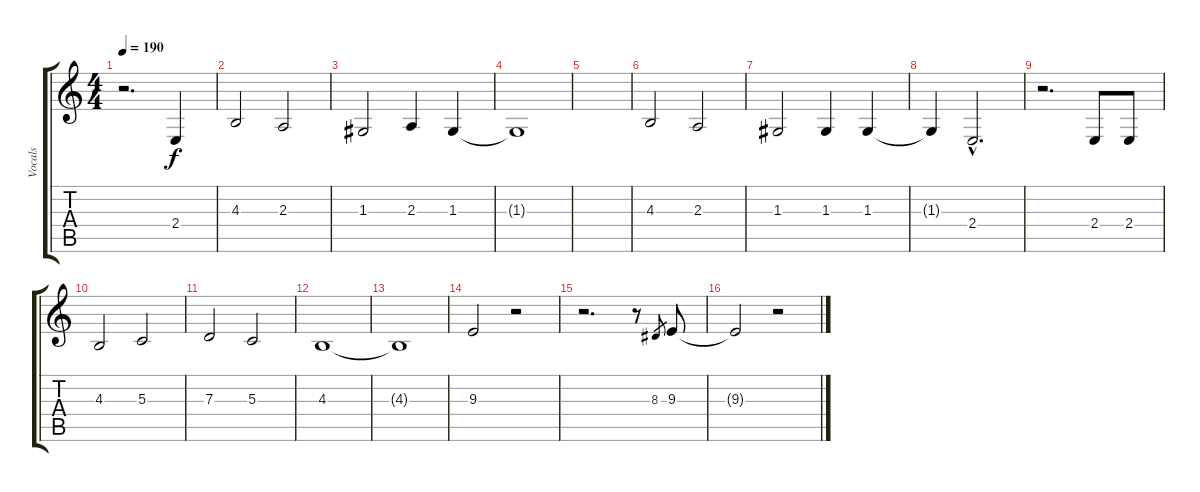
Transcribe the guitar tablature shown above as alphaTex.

\track ("Vocals" "Vocals") {instrument violin}
\staff {score tabs}
\tuning (E4 B3 G3 D3 A2 E2) {hide}
\ts (4 4)
\tempo 190
\clef g2
\ks c
r.2{d dy f} 2.4.4 |
\section ("" "")
4.3.2 2.3.2 |
1.3.2 2.3.4 1.3.4 |
1.3{t}.1 |
|
4.3.2 2.3.2 |
1.3.2 1.3.4 1.3.4 |
1.3{t}.4 2.4{hac}.2{d} |
r.2{d} 2.4.8 2.4.8 |
4.3.2 5.3.2 |
7.3.2 5.3.2 |
4.3.1 |
4.3{t}.1 |
9.3.2 r.2 |
r.2{d} r.8 8.3.8{gr} 9.3.8 |
9.3{t}.2 r.2
